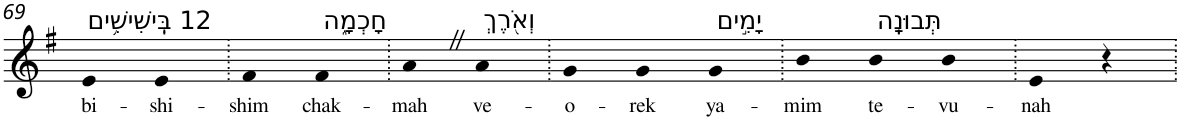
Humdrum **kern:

**kern	**text
*part1	*part1
*staff1	*staff1
*I"Piano	*
*I'Pno	*
!!LO:PB:g=z
*clefG2	*
*k[f#]	*
*G:	*
=69	=69
!LO:TX:a:t=12 בִּֽישִׁישִׁ֥ים	!
!	!LO:LY:b
4e	bi-
!	!LO:LY:b
4e	-shi-
=70.	=70.
!	!LO:LY:b
4f#	-shim
!LO:TX:a:t=חָכְמָ֑ה	!
!	!LO:LY:b
4f#	chak-
=71.	=71.
!	!LO:LY:b
4aZ	-mah
!LO:TX:a:t=וְאֹ֖רֶךְ	!
!	!LO:LY:b
4a	ve-
=72.	=72.
!	!LO:LY:b
4g	-o-
!	!LO:LY:b
4g	-rek
!LO:TX:a:t=יָמִ֣ים	!
!	!LO:LY:b
4g	ya-
=73.	=73.
!	!LO:LY:b
4b	-mim
!LO:TX:a:t=תְּבוּנָֽה	!
!	!LO:LY:b
4b	te-
!	!LO:LY:b
4b	-vu-
=74.	=74.
!	!LO:LY:b
4e	-nah
4r	.
=.	=.
*-	*-
